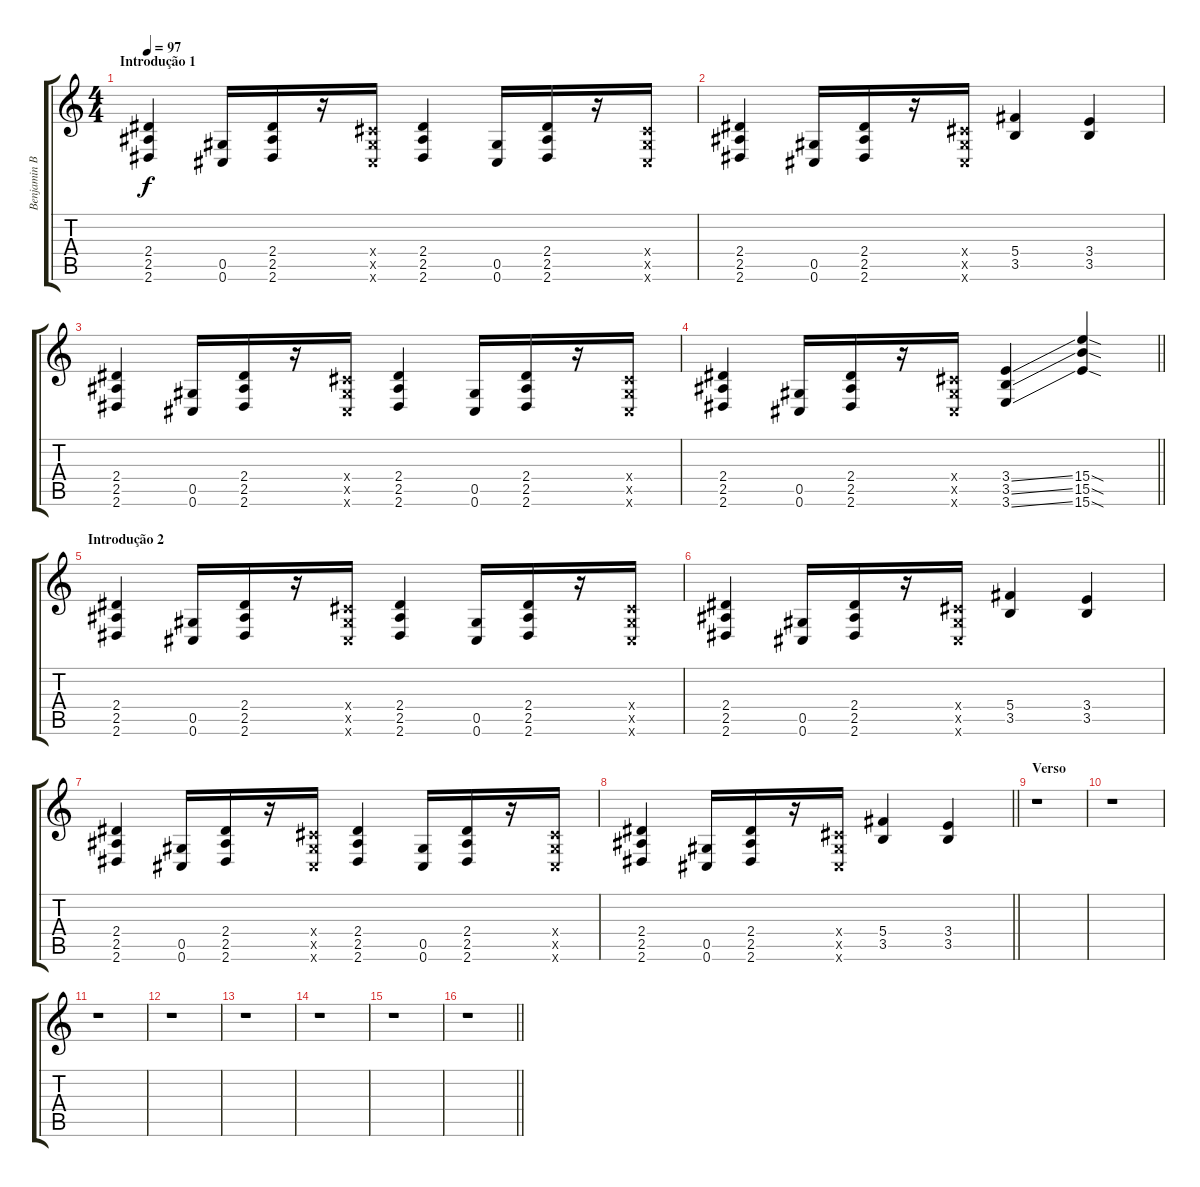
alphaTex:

\track ("Benjamin Burnley" "Benjamin B") {instrument distortionguitar}
\staff {score tabs}
\tuning (Eb4 Bb3 Gb3 Db3 Ab2 Db2) {hide}
\ts (4 4)
\section ("" "Introdução 1")
\tempo 97
\clef g2
\ks c
(2.4 2.5 2.6).4{dy f instrument distortionguitar} (0.5 0.6).16 (2.4 2.5 2.6).16 r.16 (0.4{x} 0.5{x} 0.6{x}).16 (2.4 2.5 2.6).4 (0.5 0.6).16 (2.4 2.5 2.6).16 r.16 (0.4{x} 0.5{x} 0.6{x}).16 |
(2.4 2.5 2.6).4 (0.5 0.6).16 (2.4 2.5 2.6).16 r.16 (0.4{x} 0.5{x} 0.6{x}).16 (5.4 3.5).4 (3.4 3.5).4 |
(2.4 2.5 2.6).4 (0.5 0.6).16 (2.4 2.5 2.6).16 r.16 (0.4{x} 0.5{x} 0.6{x}).16 (2.4 2.5 2.6).4 (0.5 0.6).16 (2.4 2.5 2.6).16 r.16 (0.4{x} 0.5{x} 0.6{x}).16 |
\barLineRight lightlight
(2.4 2.5 2.6).4 (0.5 0.6).16 (2.4 2.5 2.6).16 r.16 (0.4{x} 0.5{x} 0.6{x}).16 (3.4{ss} 3.5{ss} 3.6{ss}).4 (15.4{sod} 15.5{sod} 15.6{sod}).4 |
\section ("" "Introdução 2")
(2.4 2.5 2.6).4 (0.5 0.6).16 (2.4 2.5 2.6).16 r.16 (0.4{x} 0.5{x} 0.6{x}).16 (2.4 2.5 2.6).4 (0.5 0.6).16 (2.4 2.5 2.6).16 r.16 (0.4{x} 0.5{x} 0.6{x}).16 |
(2.4 2.5 2.6).4 (0.5 0.6).16 (2.4 2.5 2.6).16 r.16 (0.4{x} 0.5{x} 0.6{x}).16 (5.4 3.5).4 (3.4 3.5).4 |
(2.4 2.5 2.6).4 (0.5 0.6).16 (2.4 2.5 2.6).16 r.16 (0.4{x} 0.5{x} 0.6{x}).16 (2.4 2.5 2.6).4 (0.5 0.6).16 (2.4 2.5 2.6).16 r.16 (0.4{x} 0.5{x} 0.6{x}).16 |
\barLineRight lightlight
(2.4 2.5 2.6).4 (0.5 0.6).16 (2.4 2.5 2.6).16 r.16 (0.4{x} 0.5{x} 0.6{x}).16 (5.4 3.5).4 (3.4 3.5).4 |
\section ("" "Verso")
r.1 |
r.1 |
r.1 |
r.1 |
r.1 |
r.1 |
r.1 |
\barLineRight lightlight
r.1
